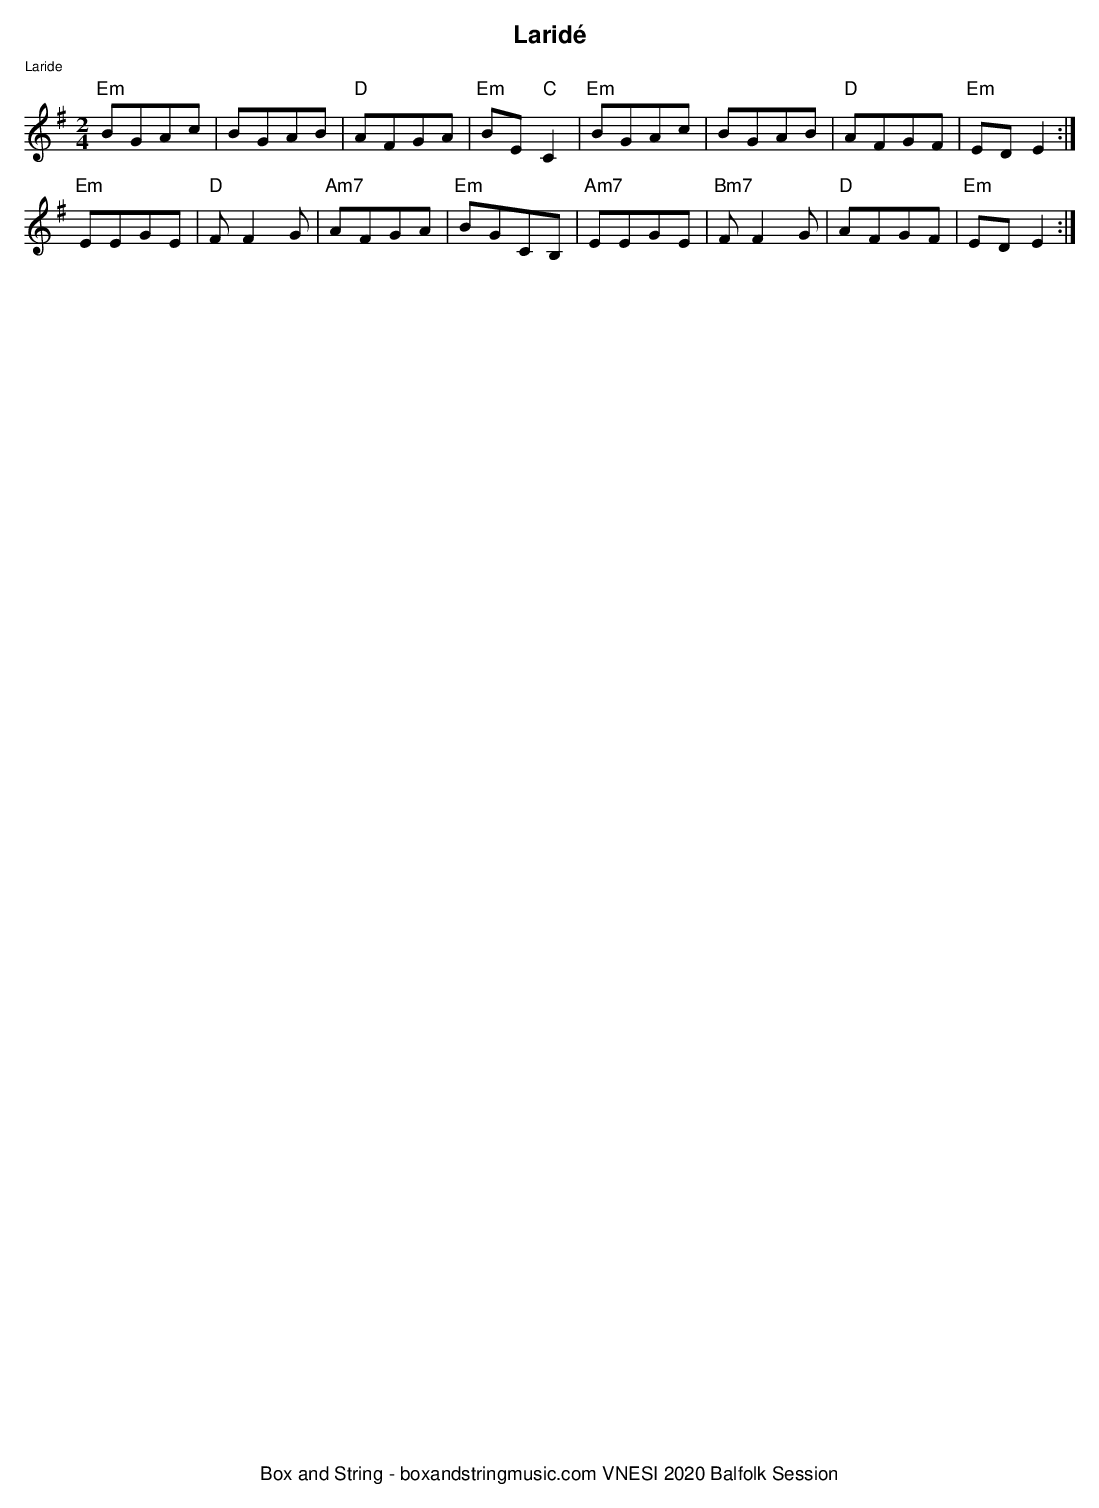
X:1
T:Laridé
M:2/4
L:1/8
K:Em
%%text Laride
"Em"BGAc|BGAB|"D"AFGA|"Em"BE"C"C2|"Em"BGAc|BGAB|"D"AFGF|"Em"EDE2:|
"Em"EEGE|"D"FF2G|"Am7"AFGA|"Em"BGCB,|"Am7"EEGE|"Bm7"FF2G|"D"AFGF|"Em"EDE2:|
